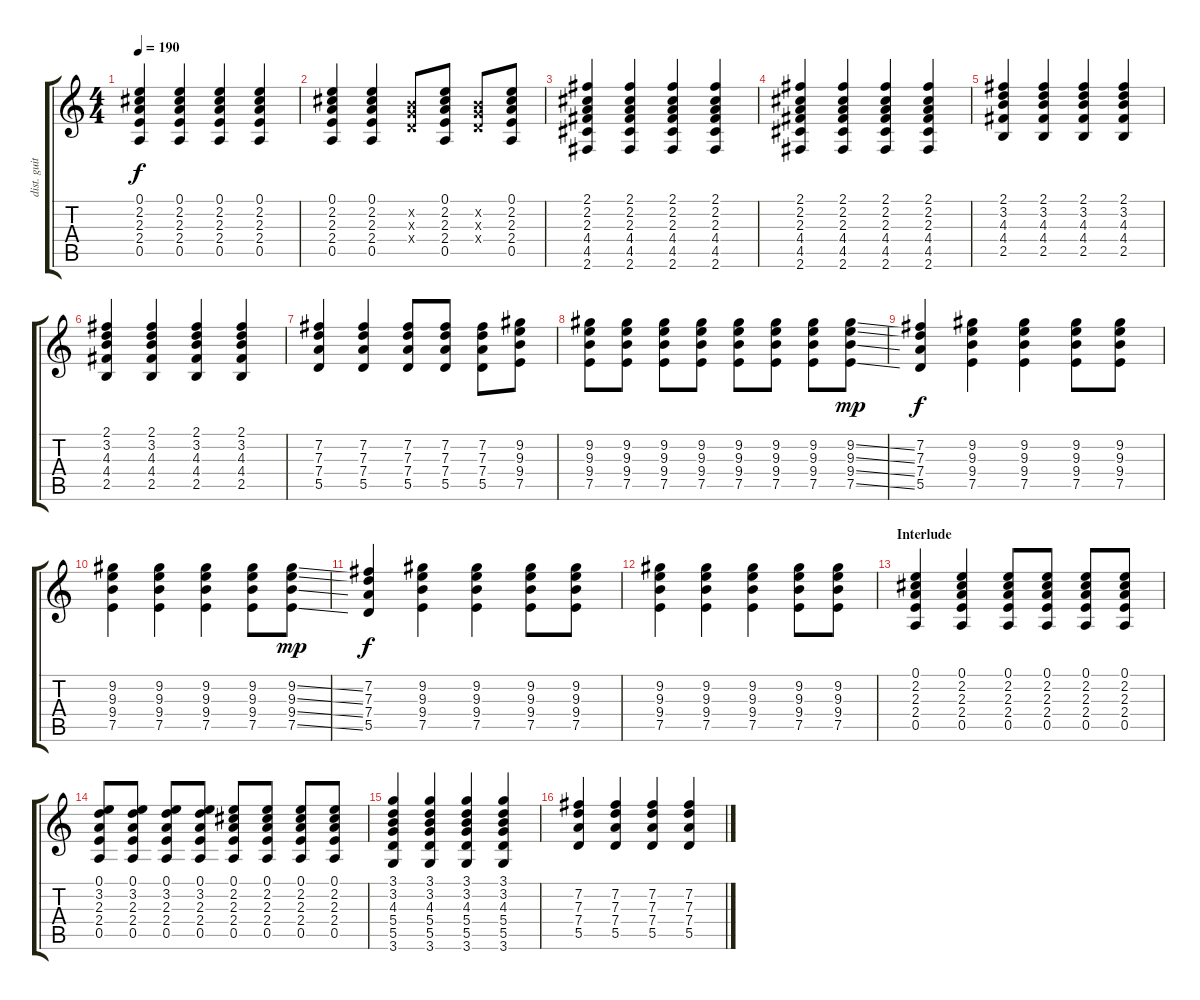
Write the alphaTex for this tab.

\track ("dist. guitar" "dist. guit") {instrument distortionguitar}
\staff {score tabs}
\tuning (E4 B3 G3 D3 A2 E2) {hide}
\ts (4 4)
\tempo 190
\clef g2
\ks c
(0.1 2.2 2.3 2.4 0.5).4{dy f} (0.1 2.2 2.3 2.4 0.5).4 (0.1 2.2 2.3 2.4 0.5).4 (0.1 2.2 2.3 2.4 0.5).4 |
(0.1 2.2 2.3 2.4 0.5).4 (0.1 2.2 2.3 2.4 0.5).4 (0.2{x} 0.3{x} 0.4{x}).8 (0.1 2.2 2.3 2.4 0.5).8 (0.2{x} 0.3{x} 0.4{x}).8 (0.1 2.2 2.3 2.4 0.5).8 |
(2.1 2.2 2.3 4.4 4.5 2.6).4 (2.1 2.2 2.3 4.4 4.5 2.6).4 (2.1 2.2 2.3 4.4 4.5 2.6).4 (2.1 2.2 2.3 4.4 4.5 2.6).4 |
(2.1 2.2 2.3 4.4 4.5 2.6).4 (2.1 2.2 2.3 4.4 4.5 2.6).4 (2.1 2.2 2.3 4.4 4.5 2.6).4 (2.1 2.2 2.3 4.4 4.5 2.6).4 |
(2.1 3.2 4.3 4.4 2.5).4 (2.1 3.2 4.3 4.4 2.5).4 (2.1 3.2 4.3 4.4 2.5).4 (2.1 3.2 4.3 4.4 2.5).4 |
(2.1 3.2 4.3 4.4 2.5).4 (2.1 3.2 4.3 4.4 2.5).4 (2.1 3.2 4.3 4.4 2.5).4 (2.1 3.2 4.3 4.4 2.5).4 |
(7.2 7.3 7.4 5.5).4 (7.2 7.3 7.4 5.5).4 (7.2 7.3 7.4 5.5).8 (7.2 7.3 7.4 5.5).8 (7.2 7.3 7.4 5.5).8 (9.2 9.3 9.4 7.5).8 |
(9.2 9.3 9.4 7.5).8 (9.2 9.3 9.4 7.5).8 (9.2 9.3 9.4 7.5).8 (9.2 9.3 9.4 7.5).8 (9.2 9.3 9.4 7.5).8 (9.2 9.3 9.4 7.5).8 (9.2 9.3 9.4 7.5).8 (9.2{ss} 9.3{ss} 9.4{ss} 7.5{ss}).8{dy mp} |
(7.2 7.3 7.4 5.5).4{dy f} (9.2 9.3 9.4 7.5).4 (9.2 9.3 9.4 7.5).4 (9.2 9.3 9.4 7.5).8 (9.2 9.3 9.4 7.5).8 |
(9.2 9.3 9.4 7.5).4 (9.2 9.3 9.4 7.5).4 (9.2 9.3 9.4 7.5).4 (9.2 9.3 9.4 7.5).8 (9.2{ss} 9.3{ss} 9.4{ss} 7.5{ss}).8{dy mp} |
(7.2 7.3 7.4 5.5).4{dy f} (9.2 9.3 9.4 7.5).4 (9.2 9.3 9.4 7.5).4 (9.2 9.3 9.4 7.5).8 (9.2 9.3 9.4 7.5).8 |
(9.2 9.3 9.4 7.5).4 (9.2 9.3 9.4 7.5).4 (9.2 9.3 9.4 7.5).4 (9.2 9.3 9.4 7.5).8 (9.2 9.3 9.4 7.5).8 |
\section ("" "Interlude")
(0.1 2.2 2.3 2.4 0.5).4 (0.1 2.2 2.3 2.4 0.5).4 (0.1 2.2 2.3 2.4 0.5).8 (0.1 2.2 2.3 2.4 0.5).8 (0.1 2.2 2.3 2.4 0.5).8 (0.1 2.2 2.3 2.4 0.5).8 |
(0.1 3.2 2.3 2.4 0.5).8 (0.1 3.2 2.3 2.4 0.5).8 (0.1 3.2 2.3 2.4 0.5).8 (0.1 3.2 2.3 2.4 0.5).8 (0.1 2.2 2.3 2.4 0.5).8 (0.1 2.2 2.3 2.4 0.5).8 (0.1 2.2 2.3 2.4 0.5).8 (0.1 2.2 2.3 2.4 0.5).8 |
(3.1 3.2 4.3 5.4 5.5 3.6).4 (3.1 3.2 4.3 5.4 5.5 3.6).4 (3.1 3.2 4.3 5.4 5.5 3.6).4 (3.1 3.2 4.3 5.4 5.5 3.6).4 |
(7.2 7.3 7.4 5.5).4 (7.2 7.3 7.4 5.5).4 (7.2 7.3 7.4 5.5).4 (7.2 7.3 7.4 5.5).4
